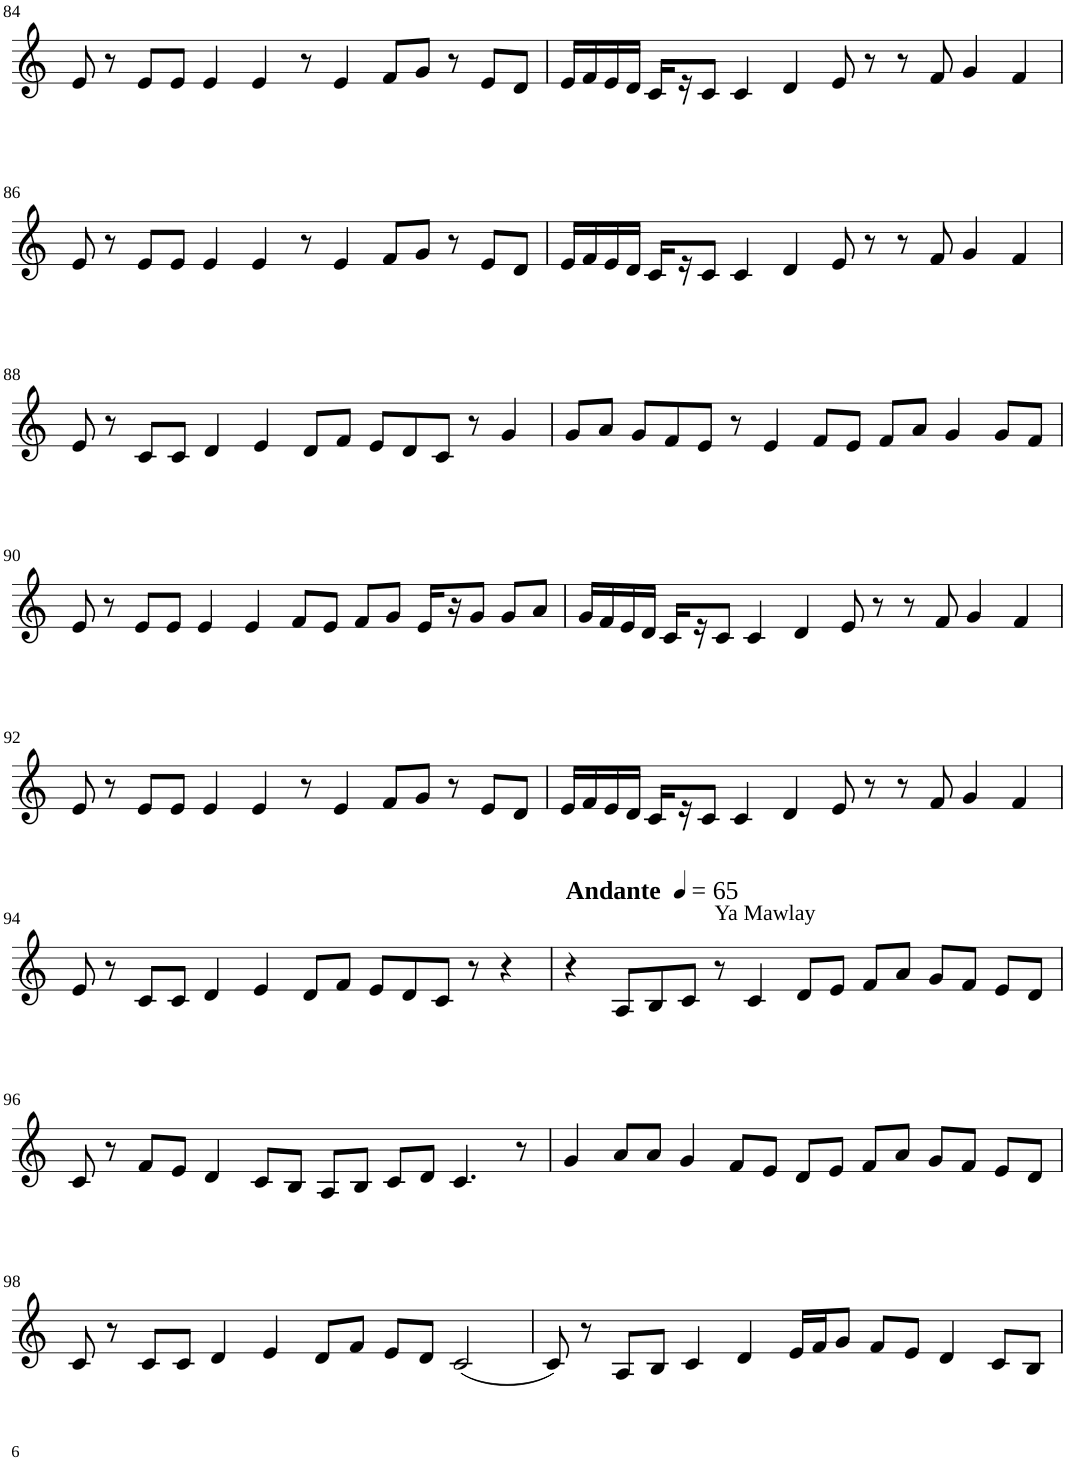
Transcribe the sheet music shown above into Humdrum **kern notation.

**kern
*part1
*staff1
*I"Violin
!!LO:PB:g=z
*clefG2
*k[]
*M8/4
=84
8e/
8r
8e/L
8e/J
4e/
4e/
8r
4e/
8f/L
8g/J
8r
8e/L
8d/J
=85
16e/LL
16f/
16e/
16d/JJ
16c/LL
16r
8c/J
4c/
4d/
8e/
8r
8r
8f/
4g/
4f/
!!LO:LB:g=z
=86
8e/
8r
8e/L
8e/J
4e/
4e/
8r
4e/
8f/L
8g/J
8r
8e/L
8d/J
=87
16e/LL
16f/
16e/
16d/JJ
16c/LL
16r
8c/J
4c/
4d/
8e/
8r
8r
8f/
4g/
4f/
!!LO:LB:g=z
=88
8e/
8r
8c/L
8c/J
4d/
4e/
8d/L
8f/J
8e/L
8d/
8c/J
8r
4g/
=89
8g/L
8a/J
8g/L
8f/
8e/J
8r
4e/
8f/L
8e/J
8f/L
8a/J
4g/
8g/L
8f/J
!!LO:LB:g=z
=90
8e/
8r
8e/L
8e/J
4e/
4e/
8f/L
8e/J
8f/L
8g/J
16e/LL
16r
8g/J
8g/L
8a/J
=91
16g/LL
16f/
16e/
16d/JJ
16c/LL
16r
8c/J
4c/
4d/
8e/
8r
8r
8f/
4g/
4f/
!!LO:LB:g=z
=92
8e/
8r
8e/L
8e/J
4e/
4e/
8r
4e/
8f/L
8g/J
8r
8e/L
8d/J
=93
16e/LL
16f/
16e/
16d/JJ
16c/LL
16r
8c/J
4c/
4d/
8e/
8r
8r
8f/
4g/
4f/
!!LO:LB:g=z
=94
8e/
8r
8c/L
8c/J
4d/
4e/
8d/L
8f/J
8e/L
8d/
8c/J
8r
4r
=95
*MM65
!LO:TX:a:B:t=Andante
4r
8A/L
8B/
8c/J
!LO:TX:a:t=Ya Mawlay
8r
4c/
8d/L
8e/J
8f/L
8a/J
8g/L
8f/J
8e/L
8d/J
!!LO:LB:g=z
=96
8c/
8r
8f/L
8e/J
4d/
8c/L
8B/J
8A/L
8B/J
8c/L
8d/J
4.c/
8r
=97
4g/
8a/L
8a/J
4g/
8f/L
8e/J
8d/L
8e/J
8f/L
8a/J
8g/L
8f/J
8e/L
8d/J
!!LO:LB:g=z
=98
8c/
8r
8c/L
8c/J
4d/
4e/
8d/L
8f/J
8e/L
8d/J
(2c/
=99
8c/)
8r
8A/L
8B/J
4c/
4d/
16e/LL
16f/J
8g/J
8f/L
8e/J
4d/
8c/L
8B/J
=
*-
